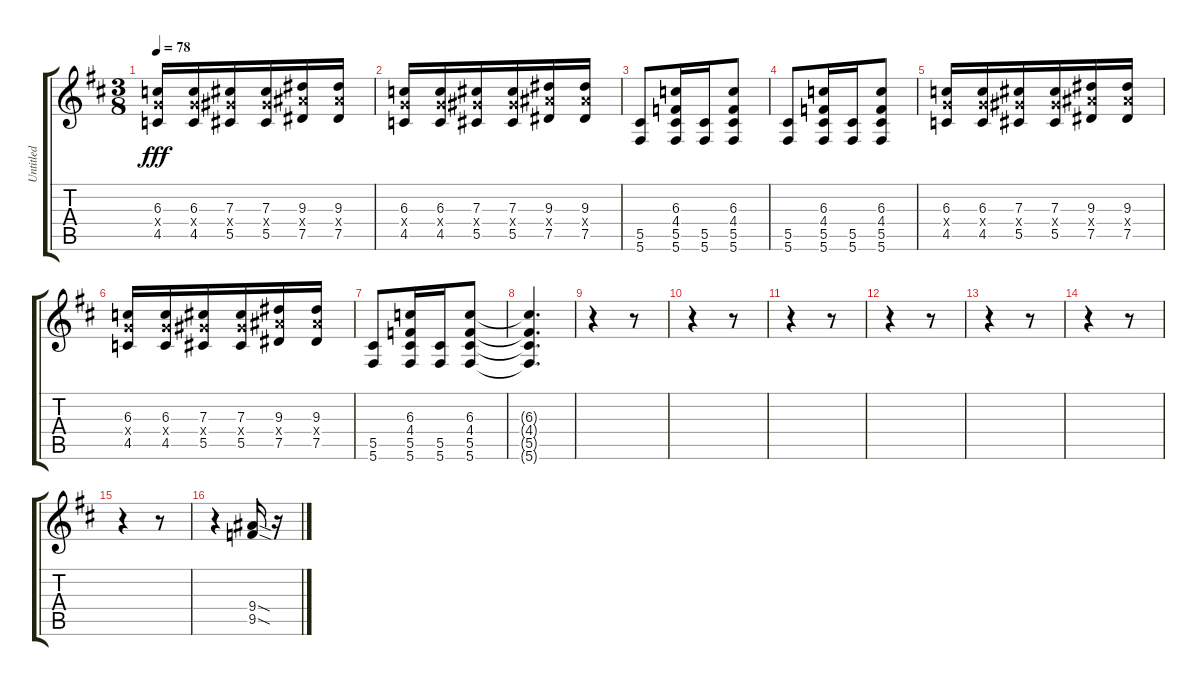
\track ("Untitled" "Untitled") {instrument overdrivenguitar}
\staff {score tabs}
\tuning (Eb4 Bb3 Gb3 Db3 Ab2 Db2) {hide}
\ts (3 8)
\tempo 78
\clef g2
\ks d
(6.3 6.4{x} 4.5).16{dy fff} (6.3 6.4{x} 4.5).16 (7.3 7.4{x} 5.5).16 (7.3 7.4{x} 5.5).16 (9.3 9.4{x} 7.5).16 (9.3 9.4{x} 7.5).16 |
(6.3 6.4{x} 4.5).16 (6.3 6.4{x} 4.5).16 (7.3 7.4{x} 5.5).16 (7.3 7.4{x} 5.5).16 (9.3 9.4{x} 7.5).16 (9.3 9.4{x} 7.5).16 |
(5.5 5.6).8 (6.3 4.4 5.5 5.6).16 (5.5 5.6).16 (6.3 4.4 5.5 5.6).8 |
(5.5 5.6).8 (6.3 4.4 5.5 5.6).16 (5.5 5.6).16 (6.3 4.4 5.5 5.6).8 |
(6.3 6.4{x} 4.5).16 (6.3 6.4{x} 4.5).16 (7.3 7.4{x} 5.5).16 (7.3 7.4{x} 5.5).16 (9.3 9.4{x} 7.5).16 (9.3 9.4{x} 7.5).16 |
(6.3 6.4{x} 4.5).16 (6.3 6.4{x} 4.5).16 (7.3 7.4{x} 5.5).16 (7.3 7.4{x} 5.5).16 (9.3 9.4{x} 7.5).16 (9.3 9.4{x} 7.5).16 |
(5.5 5.6).8 (6.3 4.4 5.5 5.6).16 (5.5 5.6).16 (6.3 4.4 5.5 5.6).8 |
(6.3{t} 4.4{t} 5.5{t} 5.6{t}).4{d} |
r.4 r.8 |
r.4 r.8 |
r.4 r.8 |
r.4 r.8 |
r.4 r.8 |
r.4 r.8 |
r.4 r.8 |
r.4 (9.4{sod} 9.5{sod}).16 r.16
